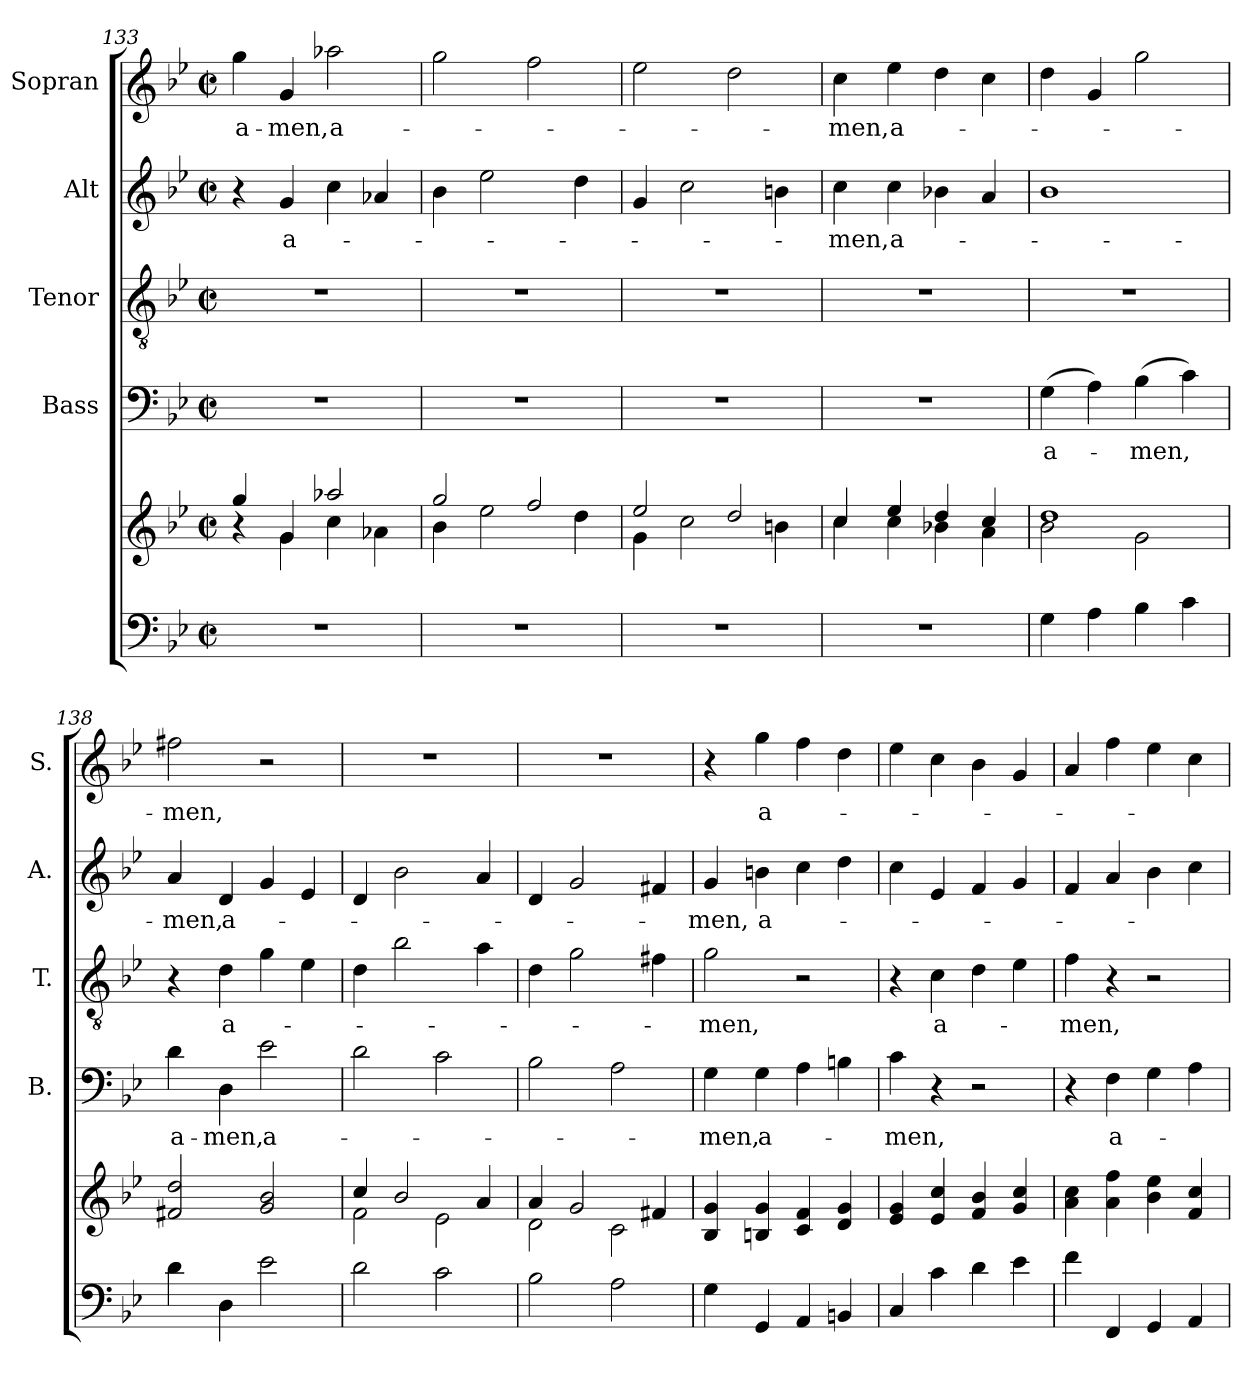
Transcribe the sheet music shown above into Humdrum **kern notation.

**kern	**kern	**kern	**text	**kern	**text	**kern	**text	**kern	**text
*part5	*part5	*part4	*part4	*part3	*part3	*part2	*part2	*part1	*part1
*staff6	*staff5	*staff4	*staff4	*staff3	*staff3	*staff2	*staff2	*staff1	*staff1
*	*	*I"Bass	*	*I"Tenor	*	*I"Alt	*	*I"Sopran	*
*	*	*I'B.	*	*I'T.	*	*I'A.	*	*I'S.	*
*clefF4	*clefG2	*clefF4	*	*clefGv2	*	*clefG2	*	*clefG2	*
*k[b-e-]	*k[b-e-]	*k[b-e-]	*	*k[b-e-]	*	*k[b-e-]	*	*k[b-e-]	*
*B-:	*B-:	*B-:	*	*B-:	*	*B-:	*	*B-:	*
*M2/2	*M2/2	*M2/2	*	*M2/2	*	*M2/2	*	*M2/2	*
*met(c|)	*met(c|)	*met(c|)	*	*met(c|)	*	*met(c|)	*	*met(c|)	*
=133	=133	=133	=133	=133	=133	=133	=133	=133	=133
*	*^	*	*	*	*	*	*	*	*
!	!	!	!	!	!	!	!	!	!	!LO:LY:b
1r	4gg/	4ra	1r	.	1r	.	4r	.	4gg\	a-
!	!	!	!	!	!	!	!	!LO:LY:b	!	!LO:LY:b
.	4g/	4g\	.	.	.	.	4g/	a-	4g/	-men,
!	!	!	!	!	!	!	!	!	!	!LO:LY:b
.	2aa-X/	4cc\	.	.	.	.	4cc\	.	2aa-X\	a-
.	.	4a-X\	.	.	.	.	4a-X/	.	.	.
=134	=134	=134	=134	=134	=134	=134	=134	=134	=134	=134
1r	2gg/	4b-\	1r	.	1r	.	4b-\	.	2gg\	.
.	.	2ee-\	.	.	.	.	2ee-\	.	.	.
.	2ff/	.	.	.	.	.	.	.	2ff\	.
.	.	4dd\	.	.	.	.	4dd\	.	.	.
=135	=135	=135	=135	=135	=135	=135	=135	=135	=135	=135
1r	2ee-/	4g\	1r	.	1r	.	4g/	.	2ee-\	.
.	.	2cc\	.	.	.	.	2cc\	.	.	.
.	2dd/	.	.	.	.	.	.	.	2dd\	.
.	.	4bn\	.	.	.	.	4bn\	.	.	.
=136	=136	=136	=136	=136	=136	=136	=136	=136	=136	=136
!	!	!	!	!	!	!	!	!LO:LY:b	!	!LO:LY:b
1r	4cc/	4cc\	1r	.	1r	.	4cc\	-men,	4cc\	-men,
!	!	!	!	!	!	!	!	!LO:LY:b	!	!LO:LY:b
.	4ee-/	4cc\	.	.	.	.	4cc\	a-	4ee-\	a-
.	4dd/	4b-X\	.	.	.	.	4b-X\	.	4dd\	.
.	4cc/	4a\	.	.	.	.	4a/	.	4cc\	.
=137	=137	=137	=137	=137	=137	=137	=137	=137	=137	=137
!	!	!	!	!LO:LY:b	!	!	!	!	!	!
4G\	1dd	2b-\	(>4G\	a-	1r	.	1b-	.	4dd\	.
4A\	.	.	4A\)	.	.	.	.	.	4g/	.
!	!	!	!	!LO:LY:b	!	!	!	!	!	!
4B-\	.	2g\	(>4B-\	-men,	.	.	.	.	2gg\	.
4c\	.	.	4c\)	.	.	.	.	.	.	.
*	*v	*v	*	*	*	*	*	*	*	*
!!LO:PB:g=z
=138	=138	=138	=138	=138	=138	=138	=138	=138	=138
!	!	!	!LO:LY:b	!	!	!	!LO:LY:b	!	!LO:LY:b
4d\	2f#X/ 2dd/	4d\	a-	4r	.	4a/	-men,	2ff#X\	-men,
!	!	!	!LO:LY:b	!	!LO:LY:b	!	!LO:LY:b	!	!
4D\	.	4D\	-men,	4d\	a-	4d/	a-	.	.
!	!	!	!LO:LY:b	!	!	!	!	!	!
2e-\	2g/ 2b-/	2e-\	a-	4g\	.	4g/	.	2r	.
.	.	.	.	4e-\	.	4e-/	.	.	.
=139	=139	=139	=139	=139	=139	=139	=139	=139	=139
*	*^	*	*	*	*	*	*	*	*
2d\	4cc/	2f\	2d\	.	4d\	.	4d/	.	1r	.
.	2b-/	.	.	.	2b-\	.	2b-\	.	.	.
2c\	.	2e-\	2c\	.	.	.	.	.	.	.
.	4a/	.	.	.	4a\	.	4a/	.	.	.
=140	=140	=140	=140	=140	=140	=140	=140	=140	=140	=140
2B-\	4a/	2d\	2B-\	.	4d\	.	4d/	.	1r	.
.	2g/	.	.	.	2g\	.	2g/	.	.	.
2A\	.	2c\	2A\	.	.	.	.	.	.	.
.	4f#X/	.	.	.	4f#X\	.	4f#X/	.	.	.
*	*v	*v	*	*	*	*	*	*	*	*
=141	=141	=141	=141	=141	=141	=141	=141	=141	=141
!	!	!	!LO:LY:b	!	!LO:LY:b	!	!LO:LY:b	!	!
4G\	4B-/ 4g/	4G\	-men,	2g\	-men,	4g/	-men,	4r	.
!	!	!	!LO:LY:b	!	!	!	!LO:LY:b	!	!LO:LY:b
4GG/	4Bn/ 4g/	4G\	a-	.	.	4bn\	a-	4gg\	a-
4AA/	4c/ 4f/	4A\	.	2r	.	4cc\	.	4ff\	.
4BBn/	4d/ 4g/	4Bn\	.	.	.	4dd\	.	4dd\	.
=142	=142	=142	=142	=142	=142	=142	=142	=142	=142
!	!	!	!LO:LY:b	!	!	!	!	!	!
4C/	4e-/ 4g/	4c\	-men,	4r	.	4cc\	.	4ee-\	.
!	!	!	!	!	!LO:LY:b	!	!	!	!
4c\	4e-/ 4cc/	4r	.	4c\	a-	4e-/	.	4cc\	.
4d\	4f/ 4b-/	2r	.	4d\	.	4f/	.	4b-\	.
4e-\	4g/ 4cc/	.	.	4e-\	.	4g/	.	4g/	.
=143	=143	=143	=143	=143	=143	=143	=143	=143	=143
!	!	!	!	!	!LO:LY:b	!	!	!	!
4f\	4a\ 4cc\	4r	.	4f\	-men,	4f/	.	4a/	.
!	!	!	!LO:LY:b	!	!	!	!	!	!
4FF/	4a\ 4ff\	4F\	a-	4r	.	4a/	.	4ff\	.
4GG/	4b-\ 4ee-\	4G\	.	2r	.	4b-\	.	4ee-\	.
4AA/	4f/ 4cc/	4A\	.	.	.	4cc\	.	4cc\	.
=	=	=	=	=	=	=	=	=	=
*-	*-	*-	*-	*-	*-	*-	*-	*-	*-
